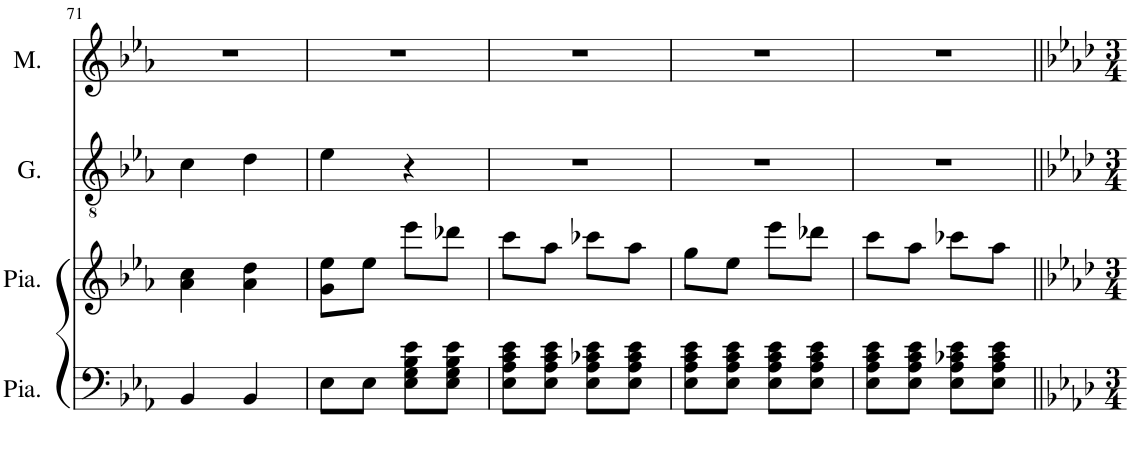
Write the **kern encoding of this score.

**kern	**kern	**kern	**kern	**kern	**kern	**kern	**kern
*part8	*part7	*part6	*part5	*part4	*part3	*part2	*part1
*staff8	*staff7	*staff6	*staff5	*staff4	*staff3	*staff2	*staff1
*I"Piano	*I"Piano	*I"Basses	*I"Ténors	*I"Sopranis	*I"Raphael	*I"Galuchet	*I"Malaga
*I'Pia.	*I'Pia.	*I'B.	*I'T.	*I'S.	*I'R.	*I'G.	*I'M.
!!LO:PB:g=z
*clefF4	*clefG2	*clefF4	*clefGv2	*clefG2	*clefGv2	*clefGv2	*clefG2
*	*	*	*Trd4c7	*	*Trd1c2	*Trd8c14	*
*k[b-e-a-]	*k[b-e-a-]	*k[b-e-a-]	*k[b-e-a-]	*k[b-e-a-]	*k[b-e-a-]	*k[b-e-a-]	*k[b-e-a-]
*M2/4	*M2/4	*M2/4	*M2/4	*M2/4	*M2/4	*M2/4	*M2/4
=71	=71	=71	=71	=71	=71	=71	=71
4BB-/	4a-\ 4cc\	2r	2r	2r	4A-	4c\	2r
4BB-/	4a-\ 4dd\	.	.	.	4B-	4d\	.
=72	=72	=72	=72	=72	=72	=72	=72
8E-\L	8g\ 8ee-\L	4r	4r	4r	4G	4e-\	2r
8E-\J	8ee-\J	.	.	.	.	.	.
8E-\ 8G\ 8B-\ 8e-\L	8eee-\L	8E-\L	8B-\ 8d-X\L	8ee-\L	4r	4r	.
8E-\ 8G\ 8B-\ 8e-\J	8ddd-X\J	8E-\J	8B-\ 8d-\J	8ee-\J	.	.	.
=73	=73	=73	=73	=73	=73	=73	=73
8E-\ 8A-\ 8c\ 8e-\L	8ccc\L	4E-	4A- 4c	4ee-	2r	2r	2r
8E-\ 8A-\ 8c\ 8e-\J	8aa-\J	.	.	.	.	.	.
8E-\ 8A-\ 8c-X\ 8e-\L	8ccc-X\L	4E-	4A- 4c-X	4ee-	.	.	.
8E-\ 8A-\ 8c-\ 8e-\J	8aa-\J	.	.	.	.	.	.
=74	=74	=74	=74	=74	=74	=74	=74
8E-\ 8A-\ 8c\ 8e-\L	8gg\L	4E-	4G 4B-	4ee-	2r	2r	2r
8E-\ 8A-\ 8c\ 8e-\J	8ee-\J	.	.	.	.	.	.
8E-\ 8A-\ 8c\ 8e-\L	8eee-\L	8E-\L	8B-\ 8d-X\L	8ee-\L	.	.	.
8E-\ 8A-\ 8c\ 8e-\J	8ddd-X\J	8E-\J	8B-\ 8d-\J	8ee-\J	.	.	.
=75	=75	=75	=75	=75	=75	=75	=75
8E-\ 8A-\ 8c\ 8e-\L	8ccc\L	8E-\L	8A-\ 8c\L	8ee-\L	2r	2r	2r
8E-\ 8A-\ 8c\ 8e-\J	8aa-\J	8E-\J	8A-\ 8c\J	8ee-\J	.	.	.
8E-\ 8A-\ 8c-X\ 8e-\L	8ccc-X\L	8E-\L	8A-\ 8c-X\L	8ee-\L	.	.	.
8E-\ 8A-\ 8c-\ 8e-\J	8aa-\J	8E-\J	8A-\ 8c-\J	8ee-\J	.	.	.
=||	=||	=||	=||	=||	=||	=||	=||
*-	*-	*-	*-	*-	*-	*-	*-
